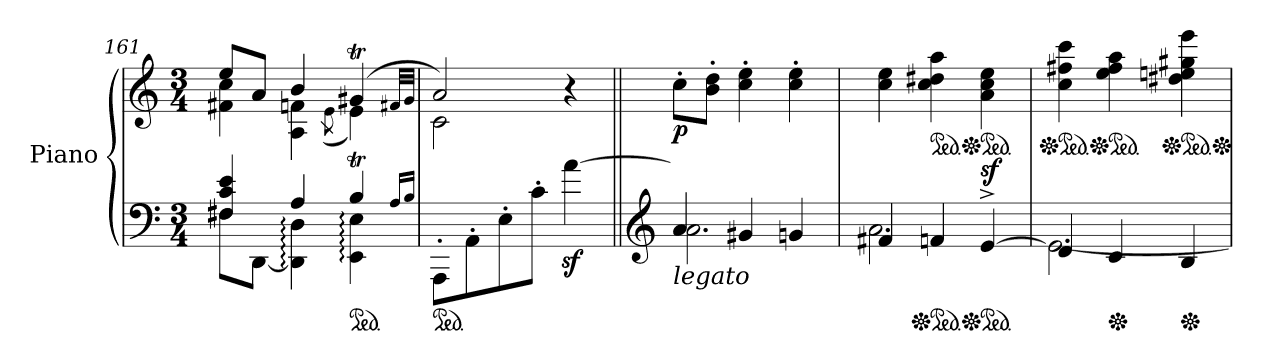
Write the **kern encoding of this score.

**kern	**kern	**dynam
*part1	*part1	*part1
*staff2	*staff1	*staff1/2
*I"Piano	*	*
*I'Pno.	*	*
*clefF4	*clefG2	*
*k[]	*k[]	*
*M3/4	*M3/4	*
=161	=161	=161
*^	*^	*
4F#X/ 4c/ 4e/	8F#\L	8ee/L	4f#X\ 4cc\	.
.	[8DD\J	8a/J	.	.
4A/	4DD\]: 4D\:	4b/	4A\ 4fn\	.
.	.	.	(<8qe\	.
*ped	*	*	*	*
4Bt/	4EE\: 4E\:	(>4g#Xt/	4eTTT\)	.
*v	*v	*	*	*
16qA/LL	32qf#X/LLL	.	.
16qB/JJ	32qg#/JJJ	.	.
=162	=162	=162	=162
*ped	*	*	*
8AAA'\L	2a/)	2c\	.
8AA'\	.	.	.
8E'\	.	.	.
8c'\J	.	.	.
[4az>\	4r	4ryy	.
*	*v	*v	*
=163||	=163||	=163||
*clefG2	*	*
*^	*^	*
!	!	!LO:TX:a:i:t=poco più rall.	!	!
!LO:TX:b:i:t=legato	!	!	!	!
!	!	!	!	!LO:DY:b
*	*	*v	*v	*
4a/]	2.a\	8cc'\L	p
.	.	8b\' 8dd\'J	.
4g#X/	.	4cc\' 4ee\'	.
4gn/	.	4cc\' 4ee\'	.
=164	=164	=164	=164
4f#X/	2.a\	4cc\ 4ee\	.
*Xped	*	*	*
*ped	*	*	*
*	*	*ped	*
4fn/	.	4cc\ 4dd#X\ 4aa\	.
*Xped	*	*	*
*ped	*	*	*
*	*	*Xped	*
*	*	*ped	*
!	!	!	!LO:DY:a=2
[4e^/	.	4a\ 4cc\ 4ee\	sf
!!LO:LB:g=z
=165	=165	=165	=165
*	*	*Xped	*
*	*	*ped	*
4d/	2.e\_	4cc\ 4ff#X\ 4ccc\	.
*Xped	*	*	*
*	*	*Xped	*
*	*	*ped	*
4c/	.	4ee\ 4ff#\ 4aa\	.
*Xped	*	*	*
*	*	*Xped	*
*	*	*ped	*
4B/	.	4dd#X\ 4een\ 4gg#X\ 4eee\	.
*v	*v	*	*
*	*Xped	*
=	=	=
*-	*-	*-
